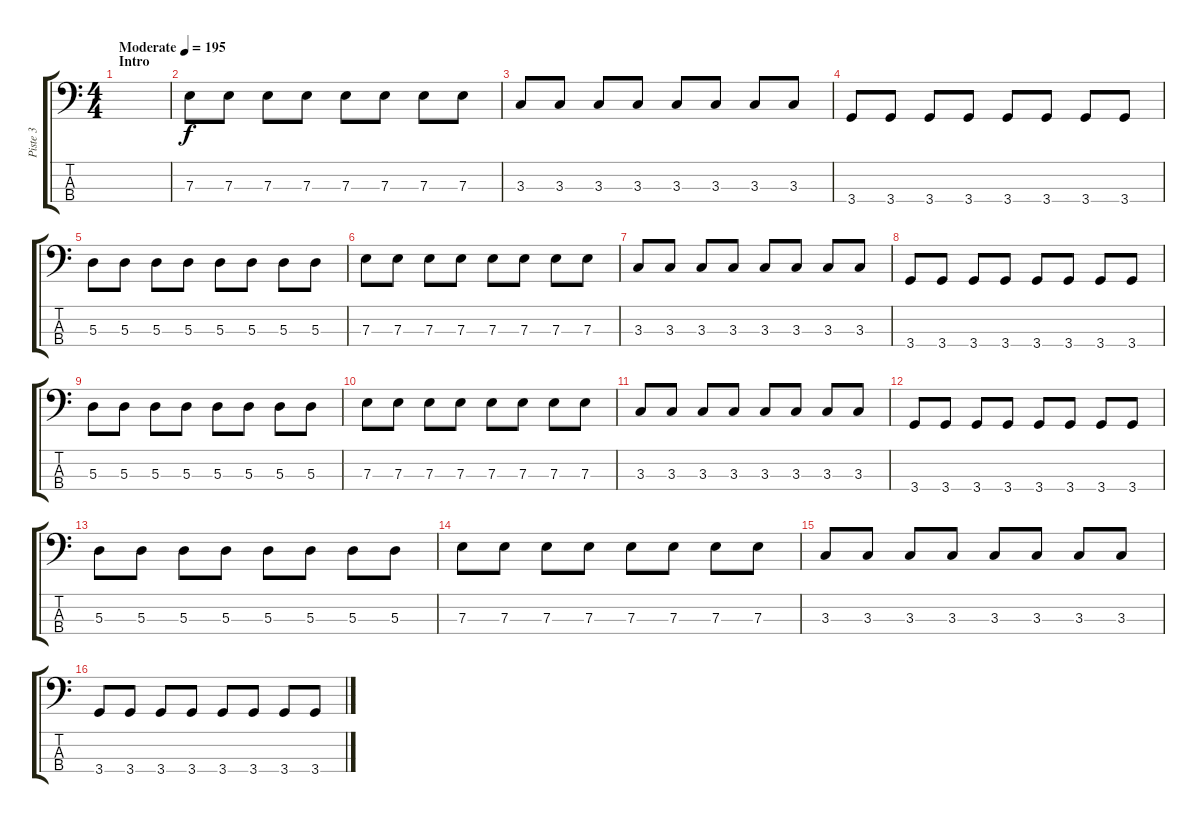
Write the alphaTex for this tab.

\track ("Piste 3" "Piste 3") {instrument electricbassfinger}
\staff {score tabs}
\tuning (G2 D2 A1 E1) {hide}
\ts (4 4)
\section ("" "Intro")
\tempo (195 "Moderate")
\clef f4
\ks c
|
7.3.8 7.3.8 7.3.8 7.3.8 7.3.8 7.3.8 7.3.8 7.3.8 |
3.3.8 3.3.8 3.3.8 3.3.8 3.3.8 3.3.8 3.3.8 3.3.8 |
3.4.8 3.4.8 3.4.8 3.4.8 3.4.8 3.4.8 3.4.8 3.4.8 |
5.3.8 5.3.8 5.3.8 5.3.8 5.3.8 5.3.8 5.3.8 5.3.8 |
7.3.8 7.3.8 7.3.8 7.3.8 7.3.8 7.3.8 7.3.8 7.3.8 |
3.3.8 3.3.8 3.3.8 3.3.8 3.3.8 3.3.8 3.3.8 3.3.8 |
3.4.8 3.4.8 3.4.8 3.4.8 3.4.8 3.4.8 3.4.8 3.4.8 |
5.3.8 5.3.8 5.3.8 5.3.8 5.3.8 5.3.8 5.3.8 5.3.8 |
7.3.8 7.3.8 7.3.8 7.3.8 7.3.8 7.3.8 7.3.8 7.3.8 |
3.3.8 3.3.8 3.3.8 3.3.8 3.3.8 3.3.8 3.3.8 3.3.8 |
3.4.8 3.4.8 3.4.8 3.4.8 3.4.8 3.4.8 3.4.8 3.4.8 |
5.3.8 5.3.8 5.3.8 5.3.8 5.3.8 5.3.8 5.3.8 5.3.8 |
7.3.8 7.3.8 7.3.8 7.3.8 7.3.8 7.3.8 7.3.8 7.3.8 |
3.3.8 3.3.8 3.3.8 3.3.8 3.3.8 3.3.8 3.3.8 3.3.8 |
3.4.8 3.4.8 3.4.8 3.4.8 3.4.8 3.4.8 3.4.8 3.4.8
